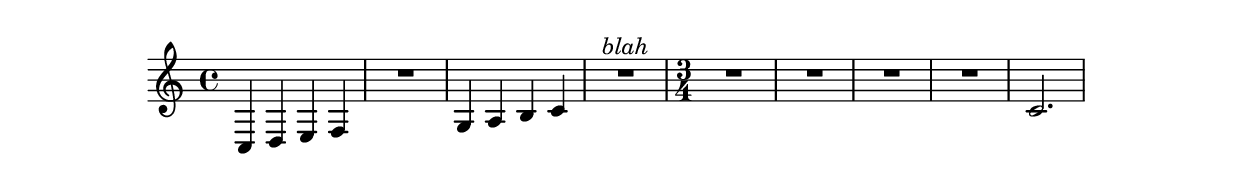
\version "2.18.2"

"//music" = \relative c {
  << \new Voice = "voice1" {
    \time 4/4
    c4 d e f
    R1*1
    g4 a b c
    R1*1^\markup { \italic { blah } }
    \time 3/4
    R2.*4
    c2.
  } >>
}

\book {
  \header {
  }

  \bookpart { 
    \score {
      <<
      \new Staff = Staff \with { }
      \context Staff = Staff {
        \"//music"
      }
      >>
    }
  }
}
